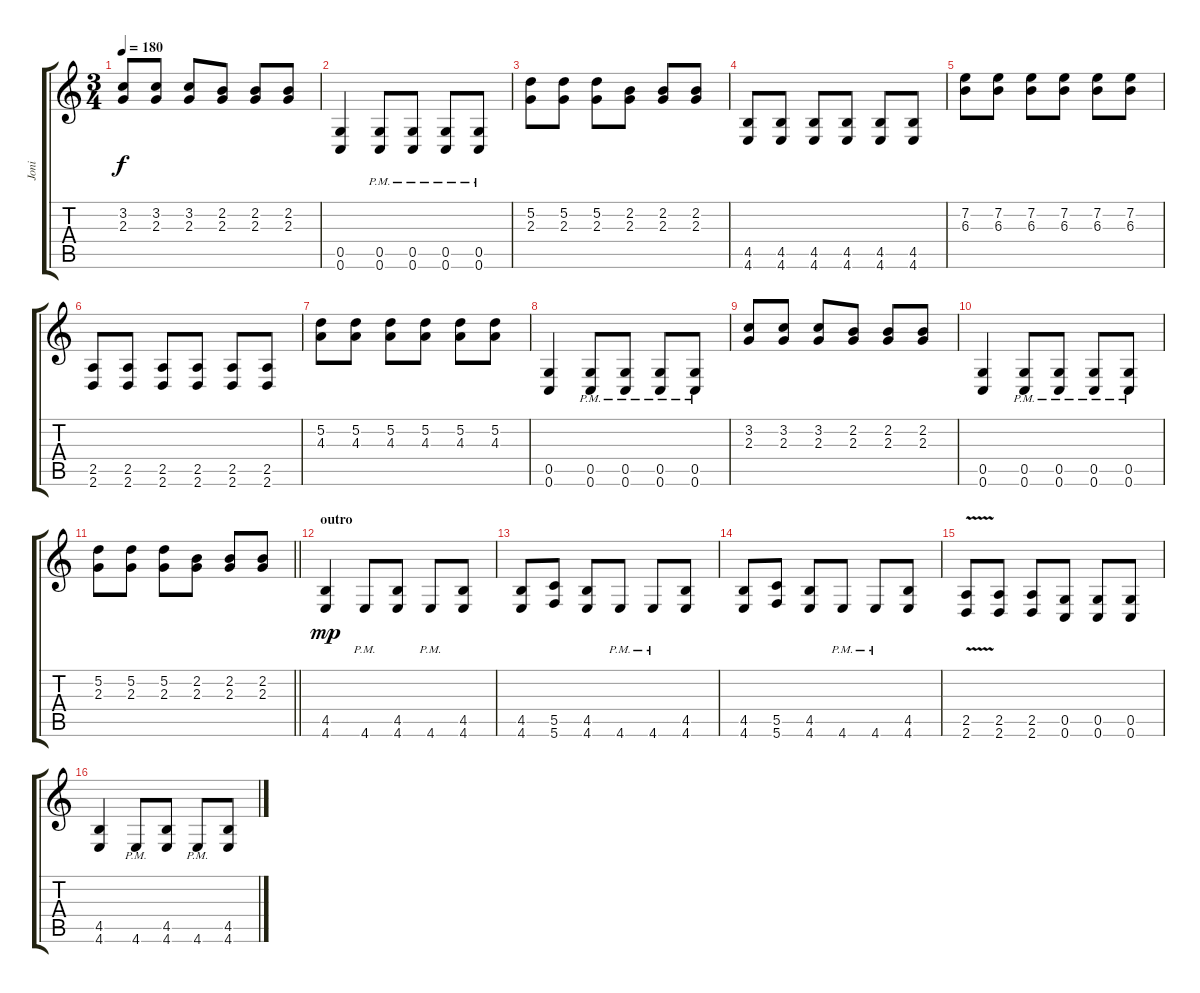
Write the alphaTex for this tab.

\track ("Joni" "Joni") {instrument distortionguitar}
\staff {score tabs}
\tuning (D4 A3 F3 C3 G2 C2) {hide}
\ts (3 4)
\tempo 180
\clef g2
\ks c
(3.2 2.3).8{dy f} (3.2 2.3).8 (3.2 2.3).8 (2.2 2.3).8 (2.2 2.3).8 (2.2 2.3).8 |
(0.5 0.6).4 (0.5{pm} 0.6{pm}).8 (0.5{pm} 0.6{pm}).8 (0.5{pm} 0.6{pm}).8 (0.5{pm} 0.6{pm}).8 |
(5.2 2.3).8 (5.2 2.3).8 (5.2 2.3).8 (2.2 2.3).8 (2.2 2.3).8 (2.2 2.3).8 |
(4.5 4.6).8 (4.5 4.6).8 (4.5 4.6).8 (4.5 4.6).8 (4.5 4.6).8 (4.5 4.6).8 |
(7.2 6.3).8 (7.2 6.3).8 (7.2 6.3).8 (7.2 6.3).8 (7.2 6.3).8 (7.2 6.3).8 |
(2.5 2.6).8 (2.5 2.6).8 (2.5 2.6).8 (2.5 2.6).8 (2.5 2.6).8 (2.5 2.6).8 |
(5.2 4.3).8 (5.2 4.3).8 (5.2 4.3).8 (5.2 4.3).8 (5.2 4.3).8 (5.2 4.3).8 |
(0.5 0.6).4 (0.5 0.6{pm}).8 (0.5 0.6{pm}).8 (0.5 0.6{pm}).8 (0.5 0.6{pm}).8 |
(3.2 2.3).8 (3.2 2.3).8 (3.2 2.3).8 (2.2 2.3).8 (2.2 2.3).8 (2.2 2.3).8 |
(0.5 0.6).4 (0.5{pm} 0.6{pm}).8 (0.5{pm} 0.6{pm}).8 (0.5{pm} 0.6{pm}).8 (0.5{pm} 0.6{pm}).8 |
\barLineRight lightlight
(5.2 2.3).8 (5.2 2.3).8 (5.2 2.3).8 (2.2 2.3).8 (2.2 2.3).8 (2.2 2.3).8 |
\section ("" "outro")
(4.5 4.6).4{dy mp} 4.6{pm}.8 (4.5 4.6).8 4.6{pm}.8 (4.5 4.6).8 |
(4.5 4.6).8 (5.5 5.6).8 (4.5 4.6).8 4.6{pm}.8 4.6{pm}.8 (4.5 4.6).8 |
(4.5 4.6).8 (5.5 5.6).8 (4.5 4.6).8 4.6{pm}.8 4.6{pm}.8 (4.5 4.6).8 |
(2.5{v} 2.6).8 (2.5 2.6).8 (2.5 2.6).8 (0.5 0.6).8 (0.5 0.6).8 (0.5 0.6).8 |
(4.5 4.6).4 4.6{pm}.8 (4.5 4.6).8 4.6{pm}.8 (4.5 4.6).8
